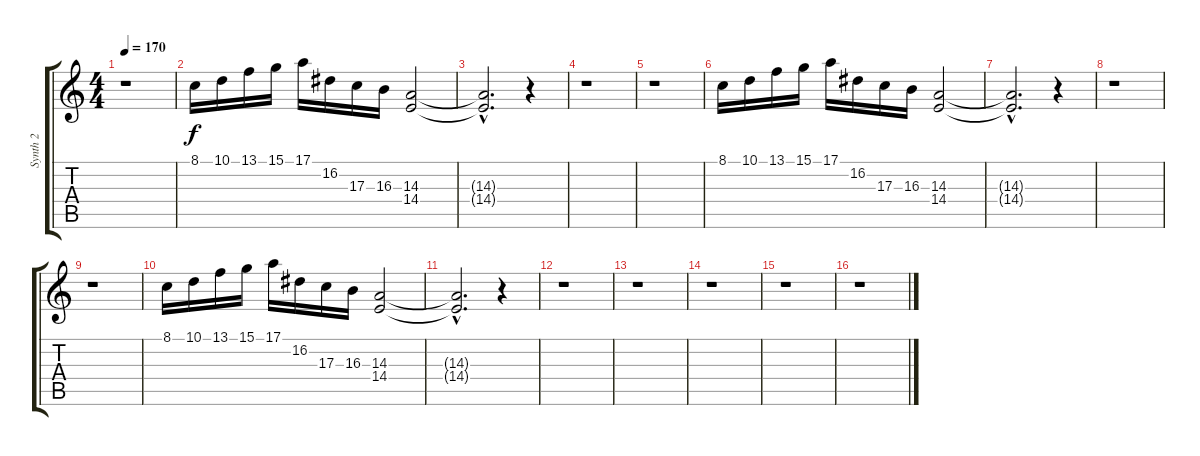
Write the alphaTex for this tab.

\track ("Synth 2" "Synth 2") {instrument pad7halo}
\staff {score tabs}
\tuning (E4 B3 G3 D3 A2 E2) {hide}
\ts (4 4)
\tempo 170
\clef g2
\ks c
r.1{dy f} |
8.1.16 10.1.16 13.1.16 15.1.16 17.1.16 16.2.16 17.3.16 16.3.16 (14.3 14.4).2 |
(14.3{hac t} 14.4{hac t}).2{d} r.4 |
r.1 |
r.1 |
8.1.16 10.1.16 13.1.16 15.1.16 17.1.16 16.2.16 17.3.16 16.3.16 (14.3 14.4).2 |
(14.3{hac t} 14.4{hac t}).2{d} r.4 |
r.1 |
r.1 |
8.1.16 10.1.16 13.1.16 15.1.16 17.1.16 16.2.16 17.3.16 16.3.16 (14.3 14.4).2 |
(14.3{hac t} 14.4{hac t}).2{d} r.4 |
r.1 |
r.1 |
r.1 |
r.1 |
r.1
